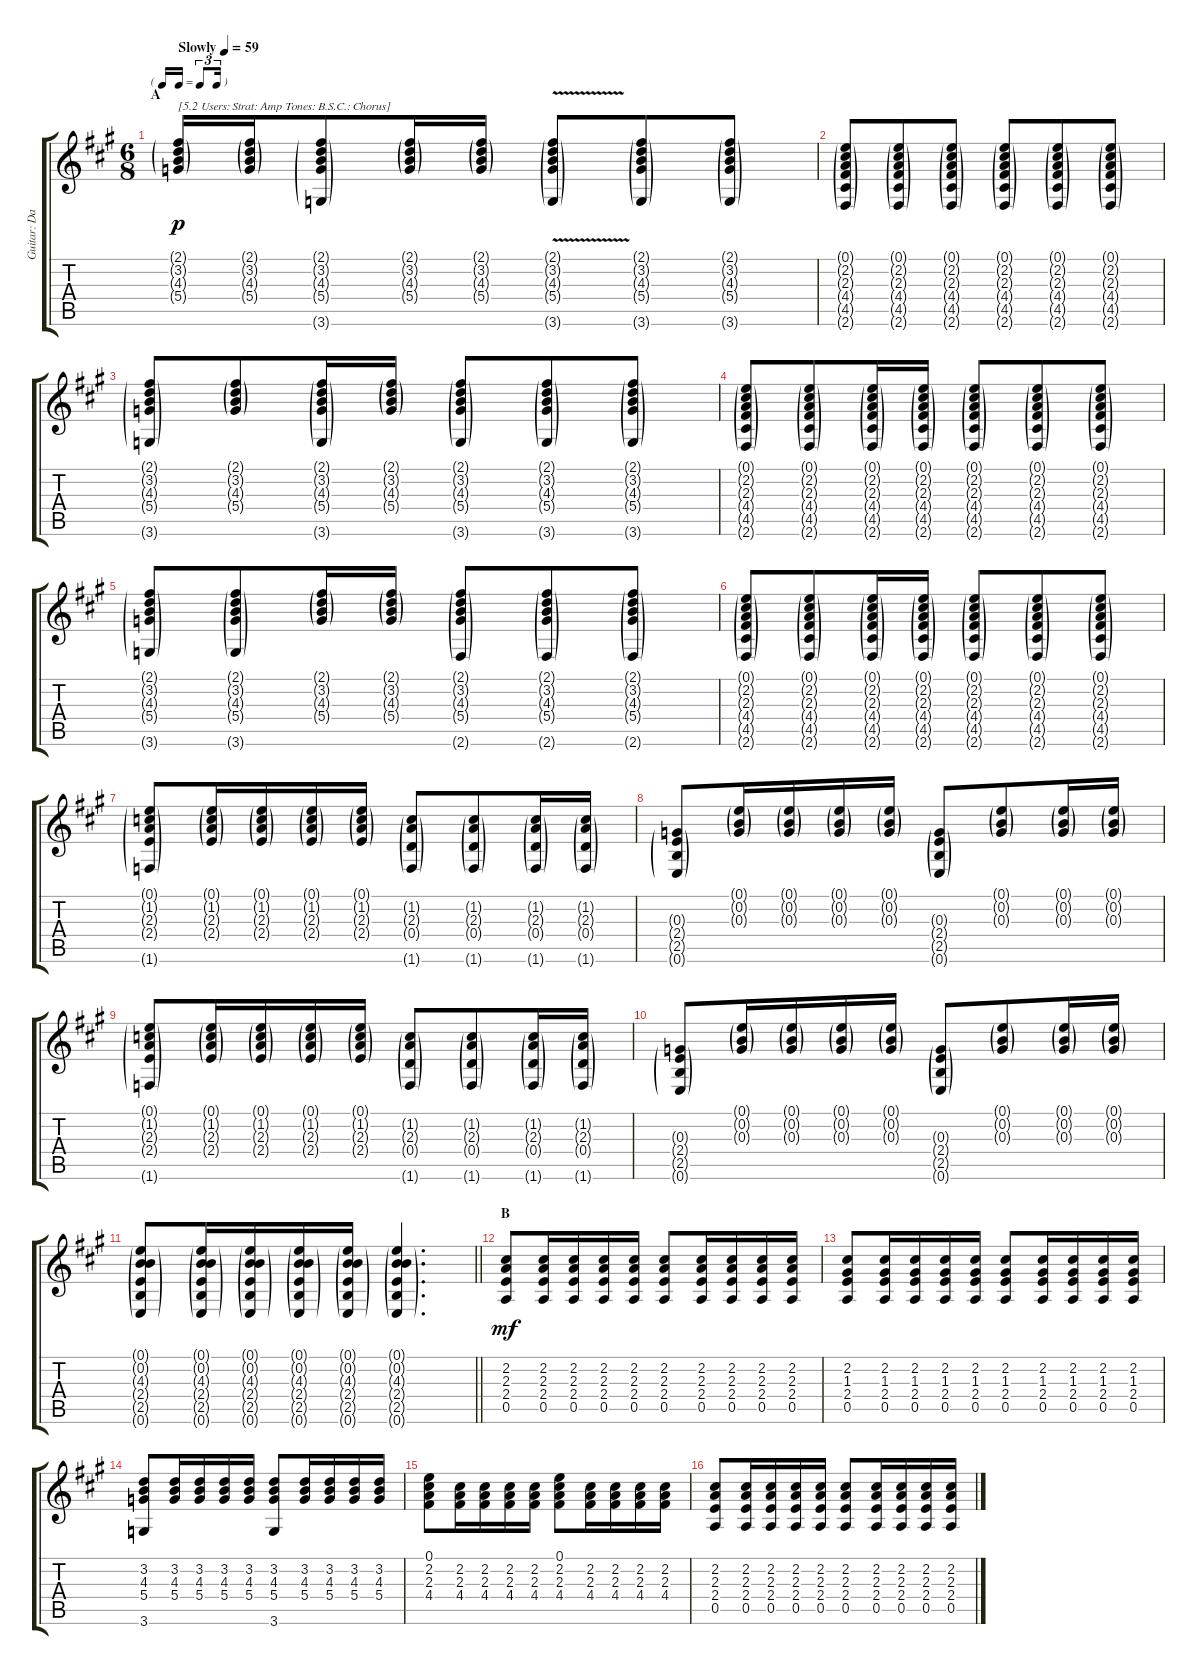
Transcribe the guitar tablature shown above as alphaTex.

\track ("Guitar: David Gilmour" "Guitar: Da") {instrument electricguitarclean}
\staff {score tabs}
\tuning (E4 B3 G3 D3 A2 E2) {hide}
\ts (6 8)
\tf triplet16th
\section ("" "A")
\tempo (59 "Slowly")
\clef g2
\ks a
(2.1{g} 3.2{g} 4.3{g} 5.4{g}).16{txt "[5.2 Users: Strat: Amp Tones: B.S.C.: Chorus]" dy p instrument electricguitarclean} (2.1{g} 3.2{g} 4.3{g} 5.4{g}).16 (2.1{g} 3.2{g} 4.3{g} 5.4{g} 3.6{g}).8 (2.1{g} 3.2{g} 4.3{g} 5.4{g}).16 (2.1{g} 3.2{g} 4.3{g} 5.4{g}).16 (2.1{v g} 3.2{g} 4.3{g} 5.4{g} 3.6{g}).8 (2.1{g} 3.2{g} 4.3{g} 5.4{g} 3.6{g}).8 (2.1{g} 3.2{g} 4.3{g} 5.4{g} 3.6{g}).8 |
(0.1{g} 2.2{g} 2.3{g} 4.4{g} 4.5{g} 2.6{g}).8 (0.1{g} 2.2{g} 2.3{g} 4.4{g} 4.5{g} 2.6{g}).8 (0.1{g} 2.2{g} 2.3{g} 4.4{g} 4.5{g} 2.6{g}).8 (0.1{g} 2.2{g} 2.3{g} 4.4{g} 4.5{g} 2.6{g}).8 (0.1{g} 2.2{g} 2.3{g} 4.4{g} 4.5{g} 2.6{g}).8 (0.1{g} 2.2{g} 2.3{g} 4.4{g} 4.5{g} 2.6{g}).8 |
(2.1{g} 3.2{g} 4.3{g} 5.4{g} 3.6{g}).8 (2.1{g} 3.2{g} 4.3{g} 5.4{g}).8 (2.1{g} 3.2{g} 4.3{g} 5.4{g} 3.6{g}).16 (2.1{g} 3.2{g} 4.3{g} 5.4{g}).16 (2.1{g} 3.2{g} 4.3{g} 5.4{g} 3.6{g}).8 (2.1{g} 3.2{g} 4.3{g} 5.4{g} 3.6{g}).8 (2.1{g} 3.2{g} 4.3{g} 5.4{g} 3.6{g}).8 |
(0.1{g} 2.2{g} 2.3{g} 4.4{g} 4.5{g} 2.6{g}).8 (0.1{g} 2.2{g} 2.3{g} 4.4{g} 4.5{g} 2.6{g}).8 (0.1{g} 2.2{g} 2.3{g} 4.4{g} 4.5{g} 2.6{g}).16 (0.1{g} 2.2{g} 2.3{g} 4.4{g} 4.5{g} 2.6{g}).16 (0.1{g} 2.2{g} 2.3{g} 4.4{g} 4.5{g} 2.6{g}).8 (0.1{g} 2.2{g} 2.3{g} 4.4{g} 4.5{g} 2.6{g}).8 (0.1{g} 2.2{g} 2.3{g} 4.4{g} 4.5{g} 2.6{g}).8 |
(2.1{g} 3.2{g} 4.3{g} 5.4{g} 3.6{g}).8 (2.1{g} 3.2{g} 4.3{g} 5.4{g} 3.6{g}).8 (2.1{g} 3.2{g} 4.3{g} 5.4{g}).16 (2.1{g} 3.2{g} 4.3{g} 5.4{g}).16 (2.1{g} 3.2{g} 4.3{g} 5.4{g} 2.6{g}).8 (2.1{g} 3.2{g} 4.3{g} 5.4{g} 2.6{g}).8 (2.1{g} 3.2{g} 4.3{g} 5.4{g} 2.6{g}).8 |
(0.1{g} 2.2{g} 2.3{g} 4.4{g} 4.5{g} 2.6{g}).8 (0.1{g} 2.2{g} 2.3{g} 4.4{g} 4.5{g} 2.6{g}).8 (0.1{g} 2.2{g} 2.3{g} 4.4{g} 4.5{g} 2.6{g}).16 (0.1{g} 2.2{g} 2.3{g} 4.4{g} 4.5{g} 2.6{g}).16 (0.1{g} 2.2{g} 2.3{g} 4.4{g} 4.5{g} 2.6{g}).8 (0.1{g} 2.2{g} 2.3{g} 4.4{g} 4.5{g} 2.6{g}).8 (0.1{g} 2.2{g} 2.3{g} 4.4{g} 4.5{g} 2.6{g}).8 |
(0.1{g} 1.2{g} 2.3{g} 2.4{g} 1.6{g}).8 (0.1{g} 1.2{g} 2.3{g} 2.4{g}).16 (0.1{g} 1.2{g} 2.3{g} 2.4{g}).16 (0.1{g} 1.2{g} 2.3{g} 2.4{g}).16 (0.1{g} 1.2{g} 2.3{g} 2.4{g}).16 (1.2{g} 2.3{g} 0.4{g} 1.6{g}).8 (1.2{g} 2.3{g} 0.4{g} 1.6{g}).8 (1.2{g} 2.3{g} 0.4{g} 1.6{g}).16 (1.2{g} 2.3{g} 0.4{g} 1.6{g}).16 |
(0.3{g} 2.4{g} 2.5{g} 0.6{g}).8 (0.1{g} 0.2{g} 0.3{g}).16 (0.1{g} 0.2{g} 0.3{g}).16 (0.1{g} 0.2{g} 0.3{g}).16 (0.1{g} 0.2{g} 0.3{g}).16 (0.3{g} 2.4{g} 2.5{g} 0.6{g}).8 (0.1{g} 0.2{g} 0.3{g}).8 (0.1{g} 0.2{g} 0.3{g}).16 (0.1{g} 0.2{g} 0.3{g}).16 |
(0.1{g} 1.2{g} 2.3{g} 2.4{g} 1.6{g}).8 (0.1{g} 1.2{g} 2.3{g} 2.4{g}).16 (0.1{g} 1.2{g} 2.3{g} 2.4{g}).16 (0.1{g} 1.2{g} 2.3{g} 2.4{g}).16 (0.1{g} 1.2{g} 2.3{g} 2.4{g}).16 (1.2{g} 2.3{g} 0.4{g} 1.6{g}).8 (1.2{g} 2.3{g} 0.4{g} 1.6{g}).8 (1.2{g} 2.3{g} 0.4{g} 1.6{g}).16 (1.2{g} 2.3{g} 0.4{g} 1.6{g}).16 |
(0.3{g} 2.4{g} 2.5{g} 0.6{g}).8 (0.1{g} 0.2{g} 0.3{g}).16 (0.1{g} 0.2{g} 0.3{g}).16 (0.1{g} 0.2{g} 0.3{g}).16 (0.1{g} 0.2{g} 0.3{g}).16 (0.3{g} 2.4{g} 2.5{g} 0.6{g}).8 (0.1{g} 0.2{g} 0.3{g}).8 (0.1{g} 0.2{g} 0.3{g}).16 (0.1{g} 0.2{g} 0.3{g}).16 |
\barLineRight lightlight
(0.1{g} 0.2{g} 4.3{g} 2.4{g} 2.5{g} 0.6{g}).8 (0.1{g} 0.2{g} 4.3{g} 2.4{g} 2.5{g} 0.6{g}).16 (0.1{g} 0.2{g} 4.3{g} 2.4{g} 2.5{g} 0.6{g}).16 (0.1{g} 0.2{g} 4.3{g} 2.4{g} 2.5{g} 0.6{g}).16 (0.1{g} 0.2{g} 4.3{g} 2.4{g} 2.5{g} 0.6{g}).16 (0.1{g} 0.2{g} 4.3{g} 2.4{g} 2.5{g} 0.6{g}).4{d} |
\section ("" "B")
(2.2 2.3 2.4 0.5).8{dy mf} (2.2 2.3 2.4 0.5).16 (2.2 2.3 2.4 0.5).16 (2.2 2.3 2.4 0.5).16 (2.2 2.3 2.4 0.5).16 (2.2 2.3 2.4 0.5).8 (2.2 2.3 2.4 0.5).16 (2.2 2.3 2.4 0.5).16 (2.2 2.3 2.4 0.5).16 (2.2 2.3 2.4 0.5).16 |
(2.2 1.3 2.4 0.5).8 (2.2 1.3 2.4 0.5).16 (2.2 1.3 2.4 0.5).16 (2.2 1.3 2.4 0.5).16 (2.2 1.3 2.4 0.5).16 (2.2 1.3 2.4 0.5).8 (2.2 1.3 2.4 0.5).16 (2.2 1.3 2.4 0.5).16 (2.2 1.3 2.4 0.5).16 (2.2 1.3 2.4 0.5).16 |
(3.2 4.3 5.4 3.6).8 (3.2 4.3 5.4).16 (3.2 4.3 5.4).16 (3.2 4.3 5.4).16 (3.2 4.3 5.4).16 (3.2 4.3 5.4 3.6).8 (3.2 4.3 5.4).16 (3.2 4.3 5.4).16 (3.2 4.3 5.4).16 (3.2 4.3 5.4).16 |
(0.1 2.2 2.3 4.4).8 (2.2 2.3 4.4).16 (2.2 2.3 4.4).16 (2.2 2.3 4.4).16 (2.2 2.3 4.4).16 (0.1 2.2 2.3 4.4).8 (2.2 2.3 4.4).16 (2.2 2.3 4.4).16 (2.2 2.3 4.4).16 (2.2 2.3 4.4).16 |
(2.2 2.3 2.4 0.5).8 (2.2 2.3 2.4 0.5).16 (2.2 2.3 2.4 0.5).16 (2.2 2.3 2.4 0.5).16 (2.2 2.3 2.4 0.5).16 (2.2 2.3 2.4 0.5).8 (2.2 2.3 2.4 0.5).16 (2.2 2.3 2.4 0.5).16 (2.2 2.3 2.4 0.5).16 (2.2 2.3 2.4 0.5).16
